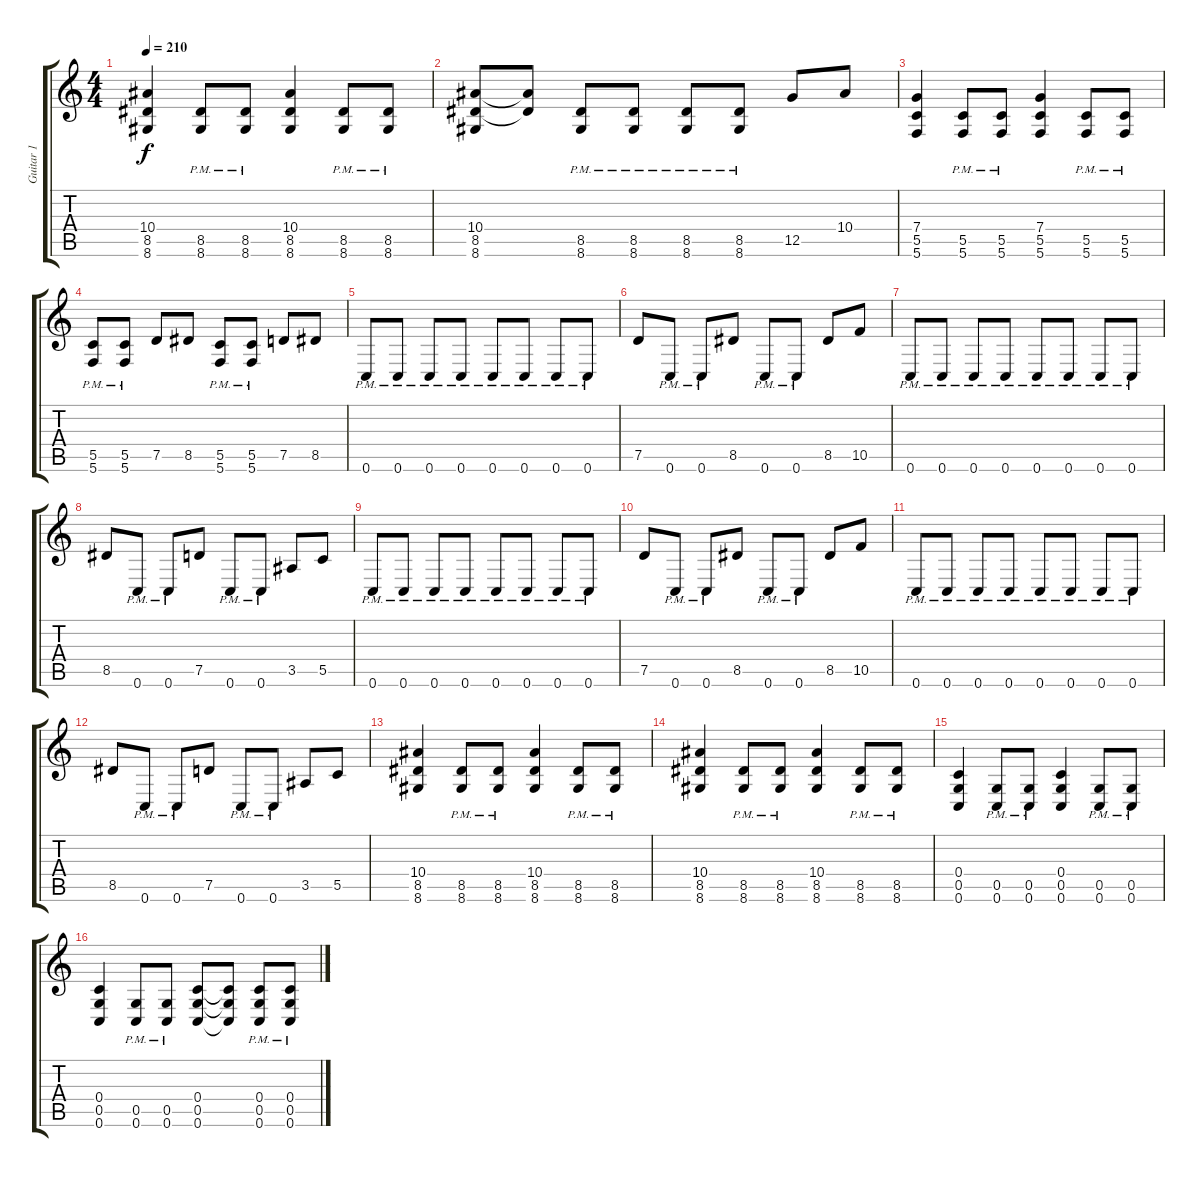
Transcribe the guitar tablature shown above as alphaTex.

\track ("Guitar 1" "Guitar 1") {instrument distortionguitar}
\staff {score tabs}
\tuning (D4 A3 F3 C3 G2 C2) {hide}
\ts (4 4)
\tempo 210
\clef g2
\ks c
(10.4 8.5 8.6).4{dy f} (8.5 8.6{pm}).8 (8.5 8.6{pm}).8 (10.4 8.5 8.6).4 (8.5 8.6{pm}).8 (8.5 8.6{pm}).8 |
(10.4 8.5 8.6).8 (10.4{t} 8.5{t}).8 (8.5 8.6{pm}).8 (8.5 8.6{pm}).8 (8.5 8.6{pm}).8 (8.5 8.6{pm}).8 12.5.8 10.4.8 |
(7.4 5.5 5.6).4 (5.5 5.6{pm}).8 (5.5 5.6{pm}).8 (7.4 5.5 5.6).4 (5.5 5.6{pm}).8 (5.5 5.6{pm}).8 |
(5.5 5.6{pm}).8 (5.5 5.6{pm}).8 7.5.8 8.5.8 (5.5 5.6{pm}).8 (5.5 5.6{pm}).8 7.5.8 8.5.8 |
0.6{pm}.8 0.6{pm}.8 0.6{pm}.8 0.6{pm}.8 0.6{pm}.8 0.6{pm}.8 0.6{pm}.8 0.6{pm}.8 |
7.5.8 0.6{pm}.8 0.6{pm}.8 8.5.8 0.6{pm}.8 0.6{pm}.8 8.5.8 10.5.8 |
0.6{pm}.8 0.6{pm}.8 0.6{pm}.8 0.6{pm}.8 0.6{pm}.8 0.6{pm}.8 0.6{pm}.8 0.6{pm}.8 |
8.5.8 0.6{pm}.8 0.6{pm}.8 7.5.8 0.6{pm}.8 0.6{pm}.8 3.5.8 5.5.8 |
0.6{pm}.8 0.6{pm}.8 0.6{pm}.8 0.6{pm}.8 0.6{pm}.8 0.6{pm}.8 0.6{pm}.8 0.6{pm}.8 |
7.5.8 0.6{pm}.8 0.6{pm}.8 8.5.8 0.6{pm}.8 0.6{pm}.8 8.5.8 10.5.8 |
0.6{pm}.8 0.6{pm}.8 0.6{pm}.8 0.6{pm}.8 0.6{pm}.8 0.6{pm}.8 0.6{pm}.8 0.6{pm}.8 |
8.5.8 0.6{pm}.8 0.6{pm}.8 7.5.8 0.6{pm}.8 0.6{pm}.8 3.5.8 5.5.8 |
(10.4 8.5 8.6).4 (8.5 8.6{pm}).8 (8.5 8.6{pm}).8 (10.4 8.5 8.6).4 (8.5 8.6{pm}).8 (8.5 8.6{pm}).8 |
(10.4 8.5 8.6).4 (8.5 8.6{pm}).8 (8.5 8.6{pm}).8 (10.4 8.5 8.6).4 (8.5 8.6{pm}).8 (8.5 8.6{pm}).8 |
(0.4 0.5 0.6).4 (0.5 0.6{pm}).8 (0.5 0.6{pm}).8 (0.4 0.5 0.6).4 (0.5 0.6{pm}).8 (0.5 0.6{pm}).8 |
(0.4 0.5 0.6).4 (0.5 0.6{pm}).8 (0.5 0.6{pm}).8 (0.4 0.5 0.6).8 (0.4{t} 0.5{t} 0.6{t}).8 (0.4 0.5 0.6{pm}).8 (0.4 0.5 0.6{pm}).8
